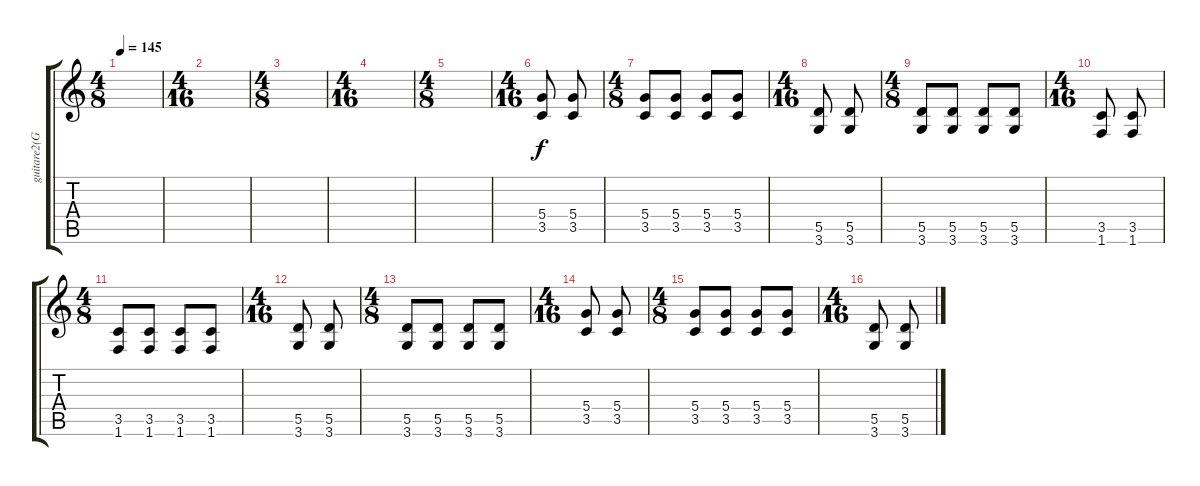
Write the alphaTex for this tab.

\track ("guitare2(Granberg)" "guitare2(G") {instrument distortionguitar}
\staff {score tabs}
\tuning (E4 B3 G3 D3 A2 E2) {hide}
\ts (4 8)
\tempo 145
\clef g2
\ks c
|
\ts (4 16)
|
\ts (4 8)
|
\ts (4 16)
|
\ts (4 8)
|
\ts (4 16)
(5.4 3.5).8{volume 8 instrument distortionguitar} (5.4 3.5).8 |
\ts (4 8)
(5.4 3.5).8 (5.4 3.5).8 (5.4 3.5).8 (5.4 3.5).8 |
\ts (4 16)
(5.5 3.6).8 (5.5 3.6).8 |
\ts (4 8)
(5.5 3.6).8 (5.5 3.6).8 (5.5 3.6).8 (5.5 3.6).8 |
\ts (4 16)
(3.5 1.6).8 (3.5 1.6).8 |
\ts (4 8)
(3.5 1.6).8 (3.5 1.6).8 (3.5 1.6).8 (3.5 1.6).8 |
\ts (4 16)
(5.5 3.6).8 (5.5 3.6).8 |
\ts (4 8)
(5.5 3.6).8 (5.5 3.6).8 (5.5 3.6).8 (5.5 3.6).8 |
\ts (4 16)
(5.4 3.5).8 (5.4 3.5).8 |
\ts (4 8)
(5.4 3.5).8 (5.4 3.5).8 (5.4 3.5).8 (5.4 3.5).8 |
\ts (4 16)
(5.5 3.6).8 (5.5 3.6).8
